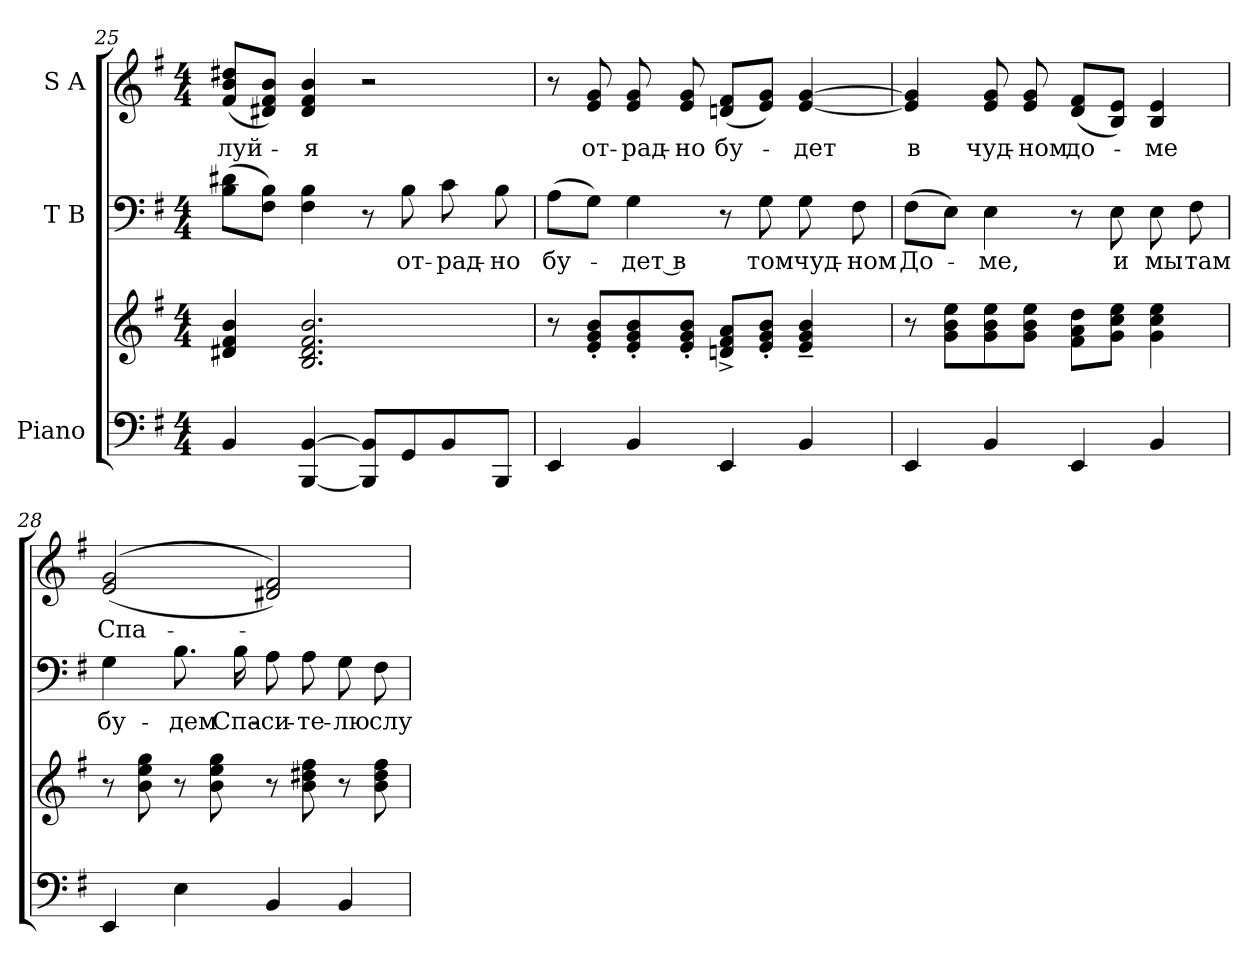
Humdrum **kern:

**kern	**kern	**kern	**text	**kern	**text
*part3	*part3	*part2	*part2	*part1	*part1
*staff4	*staff3	*staff2	*staff2	*staff1	*staff1
*I"Piano	*	*I"T B	*	*I"S A	*
!!LO:PB:g=z
*clefF4	*clefG2	*clefF4	*	*clefG2	*
*k[f#]	*k[f#]	*k[f#]	*	*k[f#]	*
*G:	*G:	*G:	*	*G:	*
*M4/4	*M4/4	*M4/4	*	*M4/4	*
=25	=25	=25	=25	=25	=25
!	!	!	!	!	!LO:LY:b:color=#000000
4BBi/	4d#Xi/ 4f#i 4bi	(8Bi\ 8d#XiL	.	(8f#i/ 8bi 8dd#XiL	-луй-
.	.	8F#i\ 8BiJ)	.	8d#Xi/ 8f#i 8biJ)	.
!	!	!	!	!	!LO:LY:b:color=#000000
[<4BBBi/ [>4BBi	2.Bi/ 2.d#i 2.f#i 2.bi	4F#i\ 4Bi	.	4d#i/ 4f#i 4bi	-я
8BBBi/] 8BBi]L	.	8r	.	2r	.
!	!	!	!LO:LY:b:color=#000000	!	!
8GGi/	.	8Bi\	от-	.	.
!	!	!	!LO:LY:b:color=#000000	!	!
8BBi/	.	8ci\	-рад-	.	.
!	!	!	!LO:LY:b:color=#000000	!	!
8BBBi/J	.	8Bi\	-но	.	.
=26	=26	=26	=26	=26	=26
!	!	!	!LO:LY:b:color=#000000	!	!
4EEi/	8r	(8Ai\L	бу-	8r	.
!	!	!	!	!	!LO:LY:b:color=#000000
.	8ei/' 8gi' 8bi'L	8Gi\J)	.	8ei/ 8gi	от-
!	!	!	!LO:LY:b:color=#000000	!	!
!	!	!	!	!	!LO:LY:b:color=#000000
4BBi/	8ei/' 8gi' 8bi'	4Gi\	-дет в	8ei/ 8gi	-рад-
!	!	!	!	!	!LO:LY:b:color=#000000
.	8ei/' 8gi' 8bi'J	.	.	8ei/ 8gi	-но
!	!	!	!	!	!LO:LY:b:color=#000000
4EEi/	8dni/^ 8f#i^ 8ai^L	8r	.	(8dni/ 8f#iL	бу-
!	!	!	!LO:LY:b:color=#000000	!	!
.	8ei/' 8gi' 8bi'J	8Gi\	том	8ei/ 8giJ)	.
!	!	!	!LO:LY:b:color=#000000	!	!
!	!	!	!	!	!LO:LY:b:color=#000000
4BBi/	4ei/~ 4gi~ 4bi~	8Gi\	чуд-	[<4ei/ [>4gi	-дет
!	!	!	!LO:LY:b:color=#000000	!	!
.	.	8F#i\	-ном	.	.
=27	=27	=27	=27	=27	=27
!	!	!	!LO:LY:b:color=#000000	!	!
!	!	!	!	!	!LO:LY:b:color=#000000
4EEi/	8r	(8F#i\L	До-	4ei/] 4gi]	в
.	8gi\ 8bi 8eeiL	8Ei\J)	.	.	.
!	!	!	!LO:LY:b:color=#000000	!	!
!	!	!	!	!	!LO:LY:b:color=#000000
4BBi/	8gi\ 8bi 8eei	4Ei\	-ме,	8ei/ 8gi	чуд-
!	!	!	!	!	!LO:LY:b:color=#000000
.	8gi\ 8bi 8eeiJ	.	.	8ei/ 8gi	-ном
!	!	!	!	!	!LO:LY:b:color=#000000
4EEi/	8f#i\ 8ai 8ddiL	8r	.	(8di/ 8f#iL	до-
!	!	!	!LO:LY:b:color=#000000	!	!
.	8gi\ 8cci 8eeiJ	8Ei\	и	8Bi/ 8eiJ)	.
!	!	!	!LO:LY:b:color=#000000	!	!
!	!	!	!	!	!LO:LY:b:color=#000000
4BBi/	4gi\ 4cci 4eei	8Ei\	мы	4Bi/ 4ei	-ме
!	!	!	!LO:LY:b:color=#000000	!	!
.	.	8F#i\	там	.	.
=28	=28	=28	=28	=28	=28
!	!	!	!LO:LY:b:color=#000000	!	!
!	!	!	!	!	!LO:LY:b:color=#000000
4EEi/	8r	4Gi\	бу-	((2ei/ 2gi	Спа-
.	8bi\ 8eei 8ggi	.	.	.	.
!	!	!	!LO:LY:b:color=#000000	!	!
4Ei\	8r	8.Bi\	-дем	.	.
.	8bi\ 8eei 8ggi	.	.	.	.
!	!	!	!LO:LY:b:color=#000000	!	!
.	.	16Bi\	Спа-	.	.
!	!	!	!LO:LY:b:color=#000000	!	!
4BBi/	8r	8Ai\	-си-	2d#Xi/ 2f#i))	.
!	!	!	!LO:LY:b:color=#000000	!	!
.	8bi\ 8dd#Xi 8ff#i	8Ai\	-те-	.	.
!	!	!	!LO:LY:b:color=#000000	!	!
4BBi/	8r	8Gi\	-лю	.	.
!	!	!	!LO:LY:b:color=#000000	!	!
.	8bi\ 8dd#i 8ff#i	8F#i\	слу-	.	.
=	=	=	=	=	=
*-	*-	*-	*-	*-	*-
